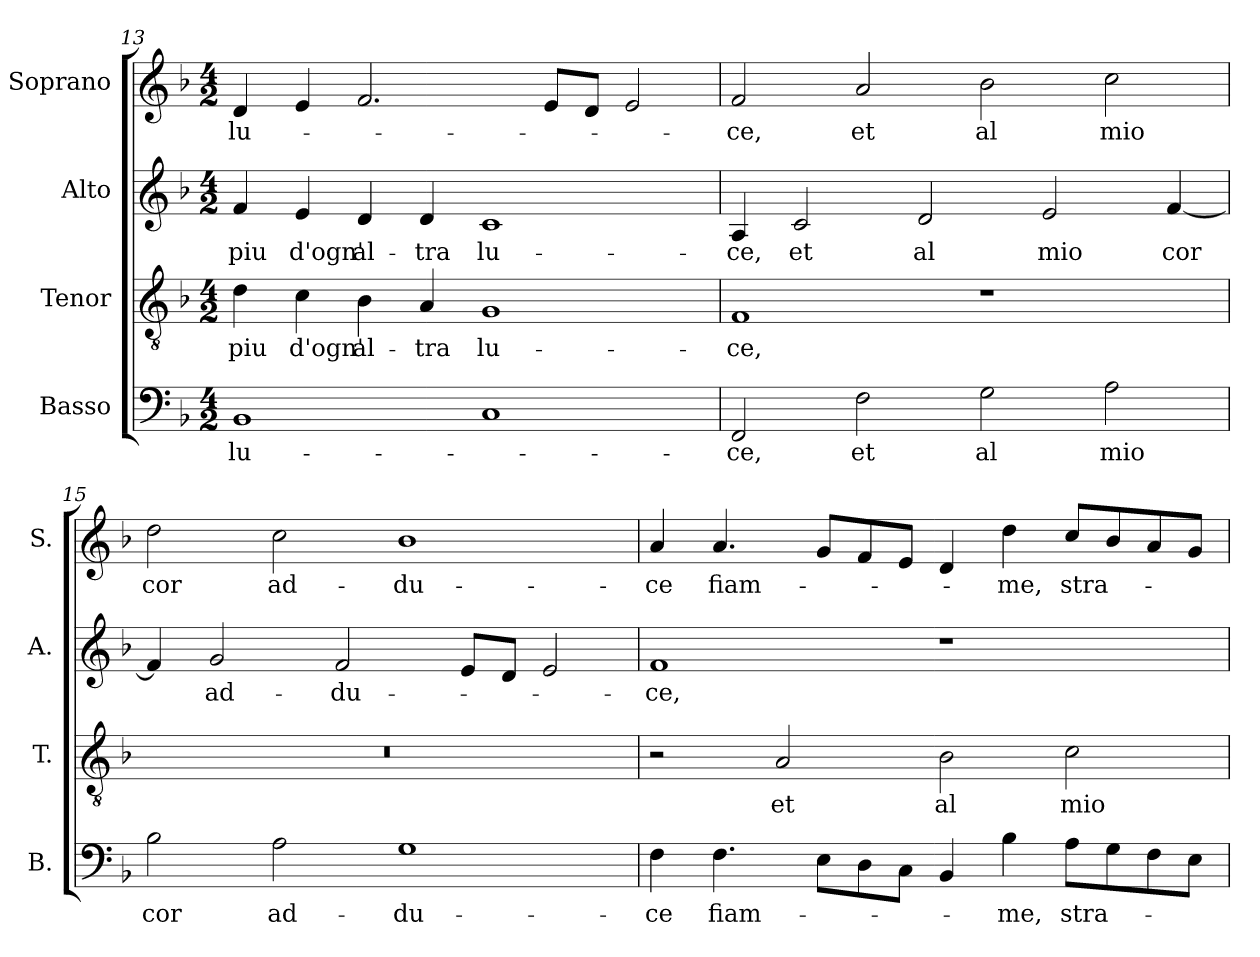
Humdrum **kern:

**kern	**text	**kern	**text	**kern	**text	**kern	**text
*part4	*part4	*part3	*part3	*part2	*part2	*part1	*part1
*staff4	*staff4	*staff3	*staff3	*staff2	*staff2	*staff1	*staff1
*I"Basso	*	*I"Tenor	*	*I"Alto	*	*I"Soprano	*
*I'B.	*	*I'T.	*	*I'A.	*	*I'S.	*
!!LO:PB:g=z
*clefF4	*	*clefGv2	*	*clefG2	*	*clefG2	*
*	*	*ITrd7c12	*	*	*	*	*
*k[b-]	*	*k[b-]	*	*k[b-]	*	*k[b-]	*
*F:	*	*F:	*	*F:	*	*F:	*
*M4/2	*	*M4/2	*	*M4/2	*	*M4/2	*
=13	=13	=13	=13	=13	=13	=13	=13
!	!LO:LY:b:color=#000000	!	!	!	!	!	!
!	!	!	!LO:LY:b:color=#000000	!	!	!	!
!	!	!	!	!	!LO:LY:b:color=#000000	!	!
!	!	!	!	!	!	!	!LO:LY:b:color=#000000
1BB-i	lu-	4Di\	piu	4fi/	piu	4di/	lu-
!	!	!	!LO:LY:b:color=#000000	!	!	!	!
!	!	!	!	!	!LO:LY:b:color=#000000	!	!
.	.	4Ci\	d'ogn'	4ei/	d'ogn'	4ei/	.
!	!	!	!LO:LY:b:color=#000000	!	!	!	!
!	!	!	!	!	!LO:LY:b:color=#000000	!	!
.	.	4BB-i\	al-	4di/	al-	2.fi/	.
!	!	!	!LO:LY:b:color=#000000	!	!	!	!
!	!	!	!	!	!LO:LY:b:color=#000000	!	!
.	.	4AAi/	-tra	4di/	-tra	.	.
!	!	!	!LO:LY:b:color=#000000	!	!	!	!
!	!	!	!	!	!LO:LY:b:color=#000000	!	!
1Ci	.	1GGi	lu-	1ci	lu-	.	.
.	.	.	.	.	.	8ei/L	.
.	.	.	.	.	.	8di/J	.
.	.	.	.	.	.	2ei/	.
=14	=14	=14	=14	=14	=14	=14	=14
!	!LO:LY:b:color=#000000	!	!	!	!	!	!
!	!	!	!LO:LY:b:color=#000000	!	!	!	!
!	!	!	!	!	!LO:LY:b:color=#000000	!	!
!	!	!	!	!	!	!	!LO:LY:b:color=#000000
2FFi/	-ce,	1FFi	-ce,	4Ai/	-ce,	2fi/	-ce,
!	!	!	!	!	!LO:LY:b:color=#000000	!	!
.	.	.	.	2ci/	et	.	.
!	!LO:LY:b:color=#000000	!	!	!	!	!	!
!	!	!	!	!	!	!	!LO:LY:b:color=#000000
2Fi\	et	.	.	.	.	2ai/	et
!	!	!	!	!	!LO:LY:b:color=#000000	!	!
.	.	.	.	2di/	al	.	.
!	!LO:LY:b:color=#000000	!	!	!	!	!	!
!	!	!	!	!	!	!	!LO:LY:b:color=#000000
2Gi\	al	1r	.	.	.	2b-i\	al
!	!	!	!	!	!LO:LY:b:color=#000000	!	!
.	.	.	.	2ei/	mio	.	.
!	!LO:LY:b:color=#000000	!	!	!	!	!	!
!	!	!	!	!	!	!	!LO:LY:b:color=#000000
2Ai\	mio	.	.	.	.	2cci\	mio
!	!	!	!	!	!LO:LY:b:color=#000000	!	!
.	.	.	.	[<4fi/	cor	.	.
=15	=15	=15	=15	=15	=15	=15	=15
!	!LO:LY:b:color=#000000	!LO:N:vis=1	!	!	!	!	!
!	!	!	!	!	!	!	!LO:LY:b:color=#000000
2B-i\	cor	0r	.	4fi/]	.	2ddi\	cor
!	!	!	!	!	!LO:LY:b:color=#000000	!	!
.	.	.	.	2gi/	ad-	.	.
!	!LO:LY:b:color=#000000	!	!	!	!	!	!
!	!	!	!	!	!	!	!LO:LY:b:color=#000000
2Ai\	ad-	.	.	.	.	2cci\	ad-
!	!	!	!	!	!LO:LY:b:color=#000000	!	!
.	.	.	.	2fi/	-du-	.	.
!	!LO:LY:b:color=#000000	!	!	!	!	!	!
!	!	!	!	!	!	!	!LO:LY:b:color=#000000
1Gi	-du-	.	.	.	.	1b-i	-du-
.	.	.	.	8ei/L	.	.	.
.	.	.	.	8di/J	.	.	.
.	.	.	.	2ei/	.	.	.
=16	=16	=16	=16	=16	=16	=16	=16
!	!LO:LY:b:color=#000000	!	!	!	!	!	!
!	!	!	!	!	!LO:LY:b:color=#000000	!	!
!	!	!	!	!	!	!	!LO:LY:b:color=#000000
4Fi\	-ce	2r	.	1fi	-ce,	4ai/	-ce
!	!LO:LY:b:color=#000000	!	!	!	!	!	!
!	!	!	!	!	!	!	!LO:LY:b:color=#000000
4.Fi\	fiam-	.	.	.	.	4.ai/	fiam-
!	!	!	!LO:LY:b:color=#000000	!	!	!	!
.	.	2AAi/	et	.	.	.	.
8Ei\L	.	.	.	.	.	8gi/L	.
8Di\	.	.	.	.	.	8fi/	.
8Ci\J	.	.	.	.	.	8ei/J	.
!	!	!	!LO:LY:b:color=#000000	!	!	!	!
4BB-i/	.	2BB-i\	al	1r	.	4di/	.
!	!LO:LY:b:color=#000000	!	!	!	!	!	!
!	!	!	!	!	!	!	!LO:LY:b:color=#000000
4B-i\	-me,	.	.	.	.	4ddi\	-me,
!	!LO:LY:b:color=#000000	!	!	!	!	!	!
!	!	!	!LO:LY:b:color=#000000	!	!	!	!
!	!	!	!	!	!	!	!LO:LY:b:color=#000000
8Ai\L	stra-	2Ci\	mio	.	.	8cci/L	stra-
8Gi\	.	.	.	.	.	8b-i/	.
8Fi\	.	.	.	.	.	8ai/	.
8Ei\J	.	.	.	.	.	8gi/J	.
=	=	=	=	=	=	=	=
*-	*-	*-	*-	*-	*-	*-	*-
